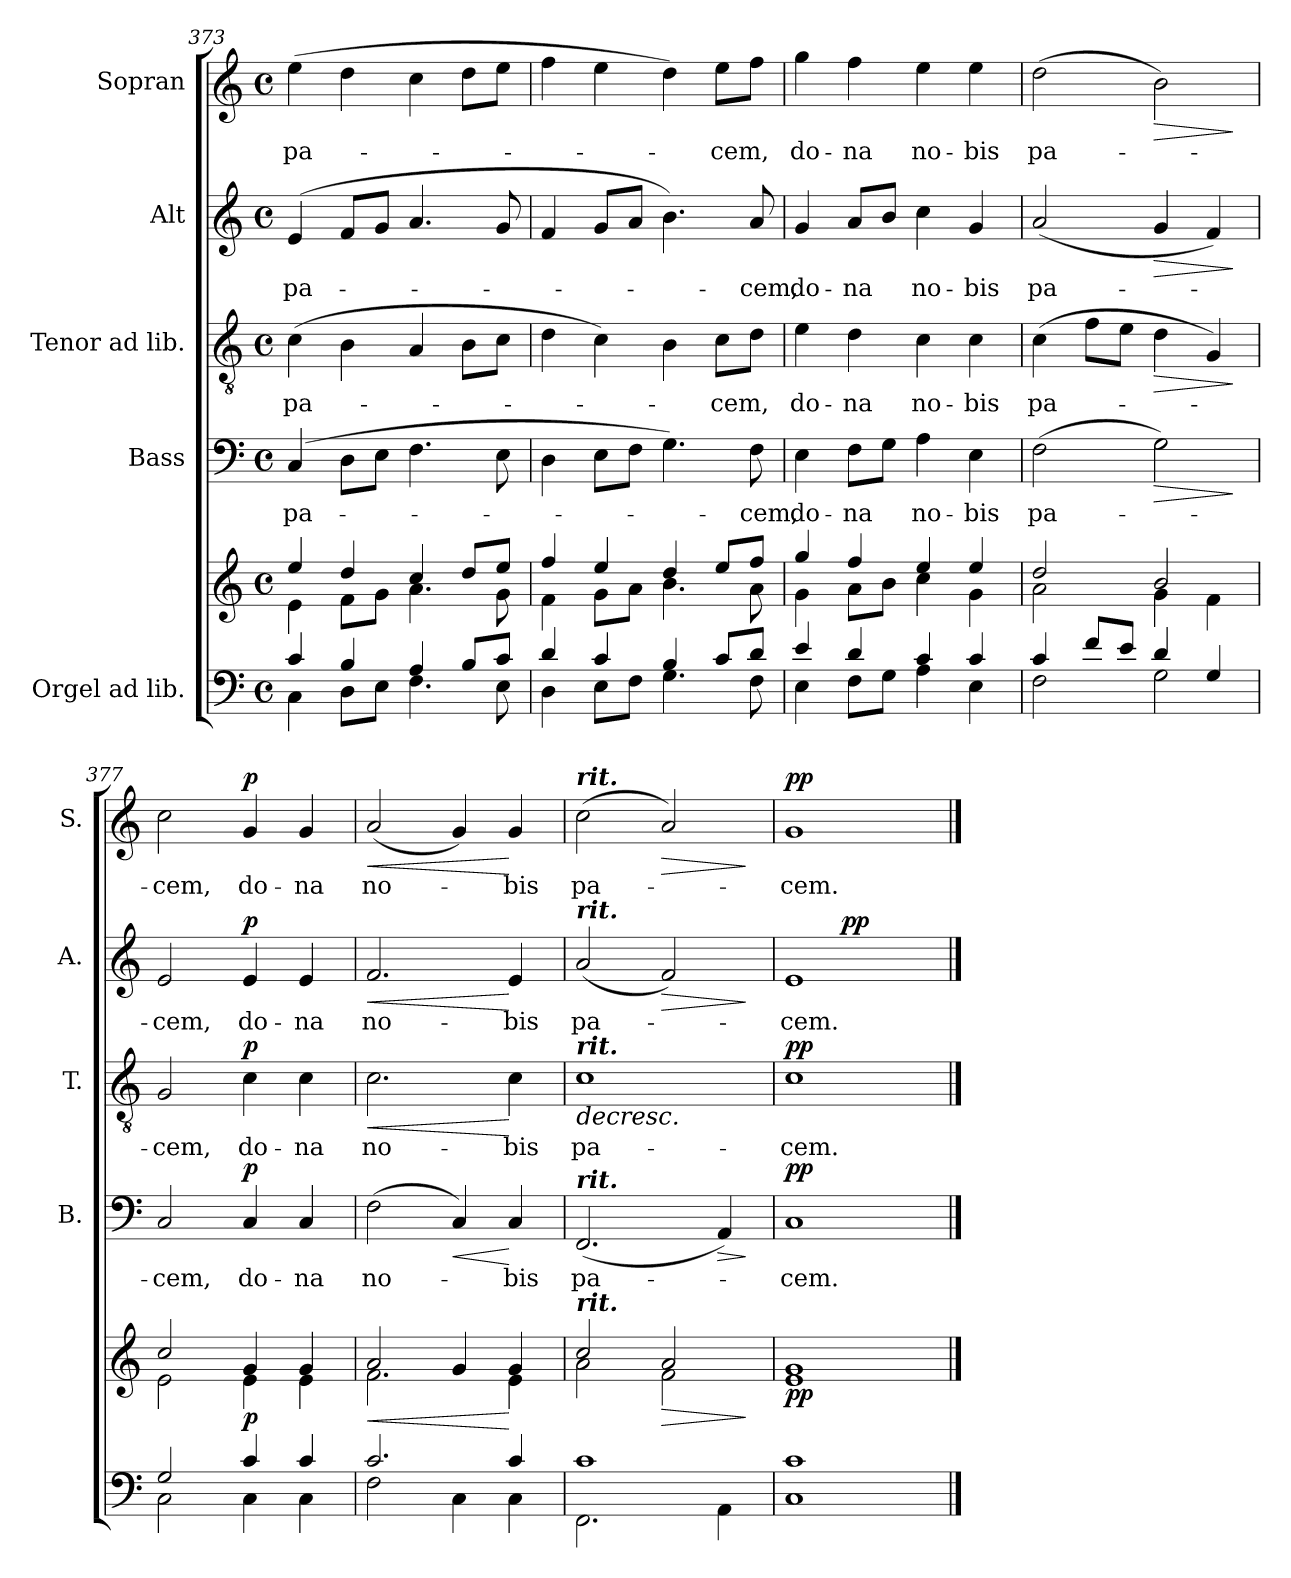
**kern	**kern	**dynam	**kern	**text	**dynam	**kern	**text	**dynam	**kern	**text	**dynam	**kern	**text	**dynam
*part5	*part5	*part5	*part4	*part4	*part4	*part3	*part3	*part3	*part2	*part2	*part2	*part1	*part1	*part1
*staff6	*staff5	*staff5/6	*staff4	*staff4	*staff4	*staff3	*staff3	*staff3	*staff2	*staff2	*staff2	*staff1	*staff1	*staff1
*I"Orgel ad lib.	*	*	*I"Bass	*	*	*I"Tenor ad lib.	*	*	*I"Alt	*	*	*I"Sopran	*	*
*	*	*	*I'B.	*	*	*I'T.	*	*	*I'A.	*	*	*I'S.	*	*
*clefF4	*clefG2	*	*clefF4	*	*	*clefGv2	*	*	*clefG2	*	*	*clefG2	*	*
*k[]	*k[]	*	*k[]	*	*	*k[]	*	*	*k[]	*	*	*k[]	*	*
*C:	*C:	*	*C:	*	*	*C:	*	*	*C:	*	*	*C:	*	*
*M4/4	*M4/4	*	*M4/4	*	*	*M4/4	*	*	*M4/4	*	*	*M4/4	*	*
*met(c)	*met(c)	*	*met(c)	*	*	*met(c)	*	*	*met(c)	*	*	*met(c)	*	*
=373	=373	=373	=373	=373	=373	=373	=373	=373	=373	=373	=373	=373	=373	=373
*^	*^	*	*	*	*	*	*	*	*	*	*	*	*	*
!	!	!	!	!	!	!LO:LY:b	!	!	!LO:LY:b	!	!	!LO:LY:b	!	!	!LO:LY:b	!
4c/	4C\	4ee/	4e\	.	(4C/	pa-	.	(>4c\	pa-	.	(>4e/	pa-	.	(>4ee\	pa-	.
4B/	8D\L	4dd/	8f\L	.	8D\L	.	.	4B\	.	.	8f/L	.	.	4dd\	.	.
.	8E\J	.	8g\J	.	8E\J	.	.	.	.	.	8g/J	.	.	.	.	.
4A/	4.F\	4cc/	4.a\	.	4.F\	.	.	4A/	.	.	4.a/	.	.	4cc\	.	.
8B/L	.	8dd/L	.	.	.	.	.	8B\L	.	.	.	.	.	8dd\L	.	.
8c/J	8E\	8ee/J	8g\	.	8E\	.	.	8c\J	.	.	8g/	.	.	8ee\J	.	.
=374	=374	=374	=374	=374	=374	=374	=374	=374	=374	=374	=374	=374	=374	=374	=374	=374
4d/	4D\	4ff/	4f\	.	4D\	.	.	4d\	.	.	4f/	.	.	4ff\	.	.
4c/	8E\L	4ee/	8g\L	.	8E\L	.	.	4c\)	.	.	8g/L	.	.	4ee\	.	.
.	8F\J	.	8a\J	.	8F\J	.	.	.	.	.	8a/J	.	.	.	.	.
4B/	4.G\	4dd/	4.b\	.	4.G\)	.	.	4B\	.	.	4.b\)	.	.	4dd\)	.	.
!	!	!	!	!	!	!	!	!	!LO:LY:b	!	!	!	!	!	!LO:LY:b	!
8c/L	.	8ee/L	.	.	.	.	.	8c\L	-cem,	.	.	.	.	8ee\L	-cem,	.
!	!	!	!	!	!	!LO:LY:b	!	!	!	!	!	!LO:LY:b	!	!	!	!
8d/J	8F\	8ff/J	8a\	.	8F\	-cem,	.	8d\J	.	.	8a/	-cem,	.	8ff\J	.	.
=375	=375	=375	=375	=375	=375	=375	=375	=375	=375	=375	=375	=375	=375	=375	=375	=375
!	!	!	!	!	!	!LO:LY:b	!	!	!LO:LY:b	!	!	!LO:LY:b	!	!	!LO:LY:b	!
4e/	4E\	4gg/	4g\	.	4E\	do-	.	4e\	do-	.	4g/	do-	.	4gg\	do-	.
!	!	!	!	!	!	!LO:LY:b	!	!	!LO:LY:b	!	!	!LO:LY:b	!	!	!LO:LY:b	!
4d/	8F\L	4ff/	8a\L	.	8F\L	-na	.	4d\	-na	.	8a/L	-na	.	4ff\	-na	.
.	8G\J	.	8b\J	.	8G\J	.	.	.	.	.	8b/J	.	.	.	.	.
!	!	!	!	!	!	!LO:LY:b	!	!	!LO:LY:b	!	!	!LO:LY:b	!	!	!LO:LY:b	!
4c/	4A\	4ee/	4cc\	.	4A\	no-	.	4c\	no-	.	4cc\	no-	.	4ee\	no-	.
!	!	!	!	!	!	!LO:LY:b	!	!	!LO:LY:b	!	!	!LO:LY:b	!	!	!LO:LY:b	!
4c/	4E\	4ee/	4g\	.	4E\	-bis	.	4c\	-bis	.	4g/	-bis	.	4ee\	-bis	.
!!LO:LB:g=z
=376	=376	=376	=376	=376	=376	=376	=376	=376	=376	=376	=376	=376	=376	=376	=376	=376
!	!	!	!	!	!	!LO:LY:b	!	!	!LO:LY:b	!	!	!LO:LY:b	!	!	!LO:LY:b	!
4c/	2F\	2dd/	2a\	.	(>2F\	pa-	.	(>4c\	pa-	.	(<2a/	pa-	.	(>2dd\	pa-	.
8f/L	.	.	.	.	.	.	.	8f\L	.	.	.	.	.	.	.	.
8e/J	.	.	.	.	.	.	.	8e\J	.	.	.	.	.	.	.	.
!	!	!	!	!	!	!	!LO:HP:b	!	!	!LO:HP:b	!	!	!LO:HP:b	!	!	!LO:HP:b
4d/	2G\	2b/	4g\	.	2G\)	.	>	4d\	.	>	4g/	.	>	2b\)	.	>
4G/	.	.	4f\	.	.	.	.	4G/)	.	.	4f/)	.	.	.	.	.
*v	*v	*	*	*	*	*	*	*	*	*	*	*	*	*	*	*
*	*v	*v	*	*	*	*	*	*	*	*	*	*	*	*	*
.	.	.	.	.	]	.	.	]	.	.	]	.	.	]
=377	=377	=377	=377	=377	=377	=377	=377	=377	=377	=377	=377	=377	=377	=377
*^	*^	*	*	*	*	*	*	*	*	*	*	*	*	*
!	!	!	!	!	!	!LO:LY:b	!	!	!LO:LY:b	!	!	!LO:LY:b	!	!	!LO:LY:b	!
2G/	2C\	2cc/	2e\	.	2C/	-cem,	.	2G/	-cem,	.	2e/	-cem,	.	2cc\	-cem,	.
!	!	!	!	!LO:DY:b	!	!LO:LY:b	!LO:DY:a	!	!LO:LY:b	!LO:DY:a	!	!LO:LY:b	!LO:DY:a	!	!LO:LY:b	!LO:DY:a
4c/	4C\	4g/	4e\	p	4C/	do-	p	4c\	do-	p	4e/	do-	p	4g/	do-	p
!	!	!	!	!	!	!LO:LY:b	!	!	!LO:LY:b	!	!	!LO:LY:b	!	!	!LO:LY:b	!
4c/	4C\	4g/	4e\	.	4C/	-na	.	4c\	-na	.	4e/	-na	.	4g/	-na	.
=378	=378	=378	=378	=378	=378	=378	=378	=378	=378	=378	=378	=378	=378	=378	=378	=378
!	!	!	!	!LO:HP:b	!	!LO:LY:b	!	!	!LO:LY:b	!LO:HP:b	!	!LO:LY:b	!LO:HP:b	!	!LO:LY:b	!LO:HP:b
2.c/	2F\	2a/	2.f\	<	(>2F\	no-	.	2.c\	no-	<	2.f/	no-	<	(<2a/	no-	<
!	!	!	!	!	!	!	!LO:HP:b	!	!	!	!	!	!	!	!	!
.	4C\	4g/	.	.	4C/)	.	<	.	.	.	.	.	.	4g/)	.	.
!	!	!	!	!	!	!LO:LY:b	!	!	!LO:LY:b	!	!	!LO:LY:b	!	!	!LO:LY:b	!
4c/	4C\	4g/	4e\	[	4C/	-bis	[	4c\	-bis	[	4e/	-bis	[	4g/	-bis	[
=379	=379	=379	=379	=379	=379	=379	=379	=379	=379	=379	=379	=379	=379	=379	=379	=379
!	!	!	!	!	!	!	!	!	!	!	!	!	!	!LO:TX:a:Bi:t=rit.	!	!
!	!	!	!	!	!	!	!	!	!	!	!LO:TX:a:Bi:t=rit.	!	!	!	!	!
!	!	!	!	!	!	!	!	!LO:TX:a:Bi:t=rit.	!	!	!	!	!	!	!	!
!	!	!	!	!	!LO:TX:a:Bi:t=rit.	!	!	!	!	!	!	!	!	!	!	!
!	!	!LO:TX:a:Bi:t=rit.	!	!	!	!	!	!	!	!	!	!	!	!	!	!
!	!	!	!	!	!	!LO:LY:b	!	!	!LO:LY:b	!LO:HP:b	!	!LO:LY:b	!	!	!LO:LY:b	!
1c	2.FF\	2cc/	2a\	.	(<2.FF/	pa-	.	1c	pa-	>	(<2a/	pa-	.	(>2cc\	pa-	.
!	!	!	!	!LO:HP:b	!	!	!	!	!	!	!	!	!LO:HP:b	!	!	!LO:HP:b
.	.	2a/	2f\	>	.	.	.	.	.	.	2f/)	.	>	2a/)	.	>
!	!	!	!	!	!	!	!LO:HP:b	!	!	!	!	!	!	!	!	!
.	4AA\	.	.	.	4AA/)	.	>	.	.	.	.	.	.	.	.	.
*v	*v	*	*	*	*	*	*	*	*	*	*	*	*	*	*	*
*	*v	*v	*	*	*	*	*	*	*	*	*	*	*	*	*
.	.	]	.	.	]	.	.	.	.	.	]	.	.	]
=380	=380	=380	=380	=380	=380	=380	=380	=380	=380	=380	=380	=380	=380	=380
*^	*^	*	*	*	*	*	*	*	*	*	*	*	*	*
!	!	!	!	!LO:DY:b	!	!LO:LY:b	!LO:DY:a	!	!LO:LY:b	!LO:DY:a	!	!LO:LY:b	!	!	!LO:LY:b	!LO:DY:a
*	*	*	*	*	*	*	*	*	*	*	*^	*	*	*	*	*
1c	1C	1g	1e	pp	1C	-cem.	pp	1c	-cem.	pp	1e	4ryy	-cem.	.	1g	-cem.	pp
!	!	!	!	!	!	!	!	!	!	!	!	!	!	!LO:DY:a	!	!	!
.	.	.	.	.	.	.	.	.	.	.	.	2.ryy	.	pp	.	.	.
*v	*v	*	*	*	*	*	*	*	*	*	*	*	*	*	*	*	*
*	*v	*v	*	*	*	*	*	*	*	*	*	*	*	*	*	*
.	.	.	.	.	.	.	.	]	.	.	.	.	.	.	.
*	*	*	*	*	*	*	*	*	*v	*v	*	*	*	*	*
==	==	==	==	==	==	==	==	==	==	==	==	==	==	==
*-	*-	*-	*-	*-	*-	*-	*-	*-	*-	*-	*-	*-	*-	*-
